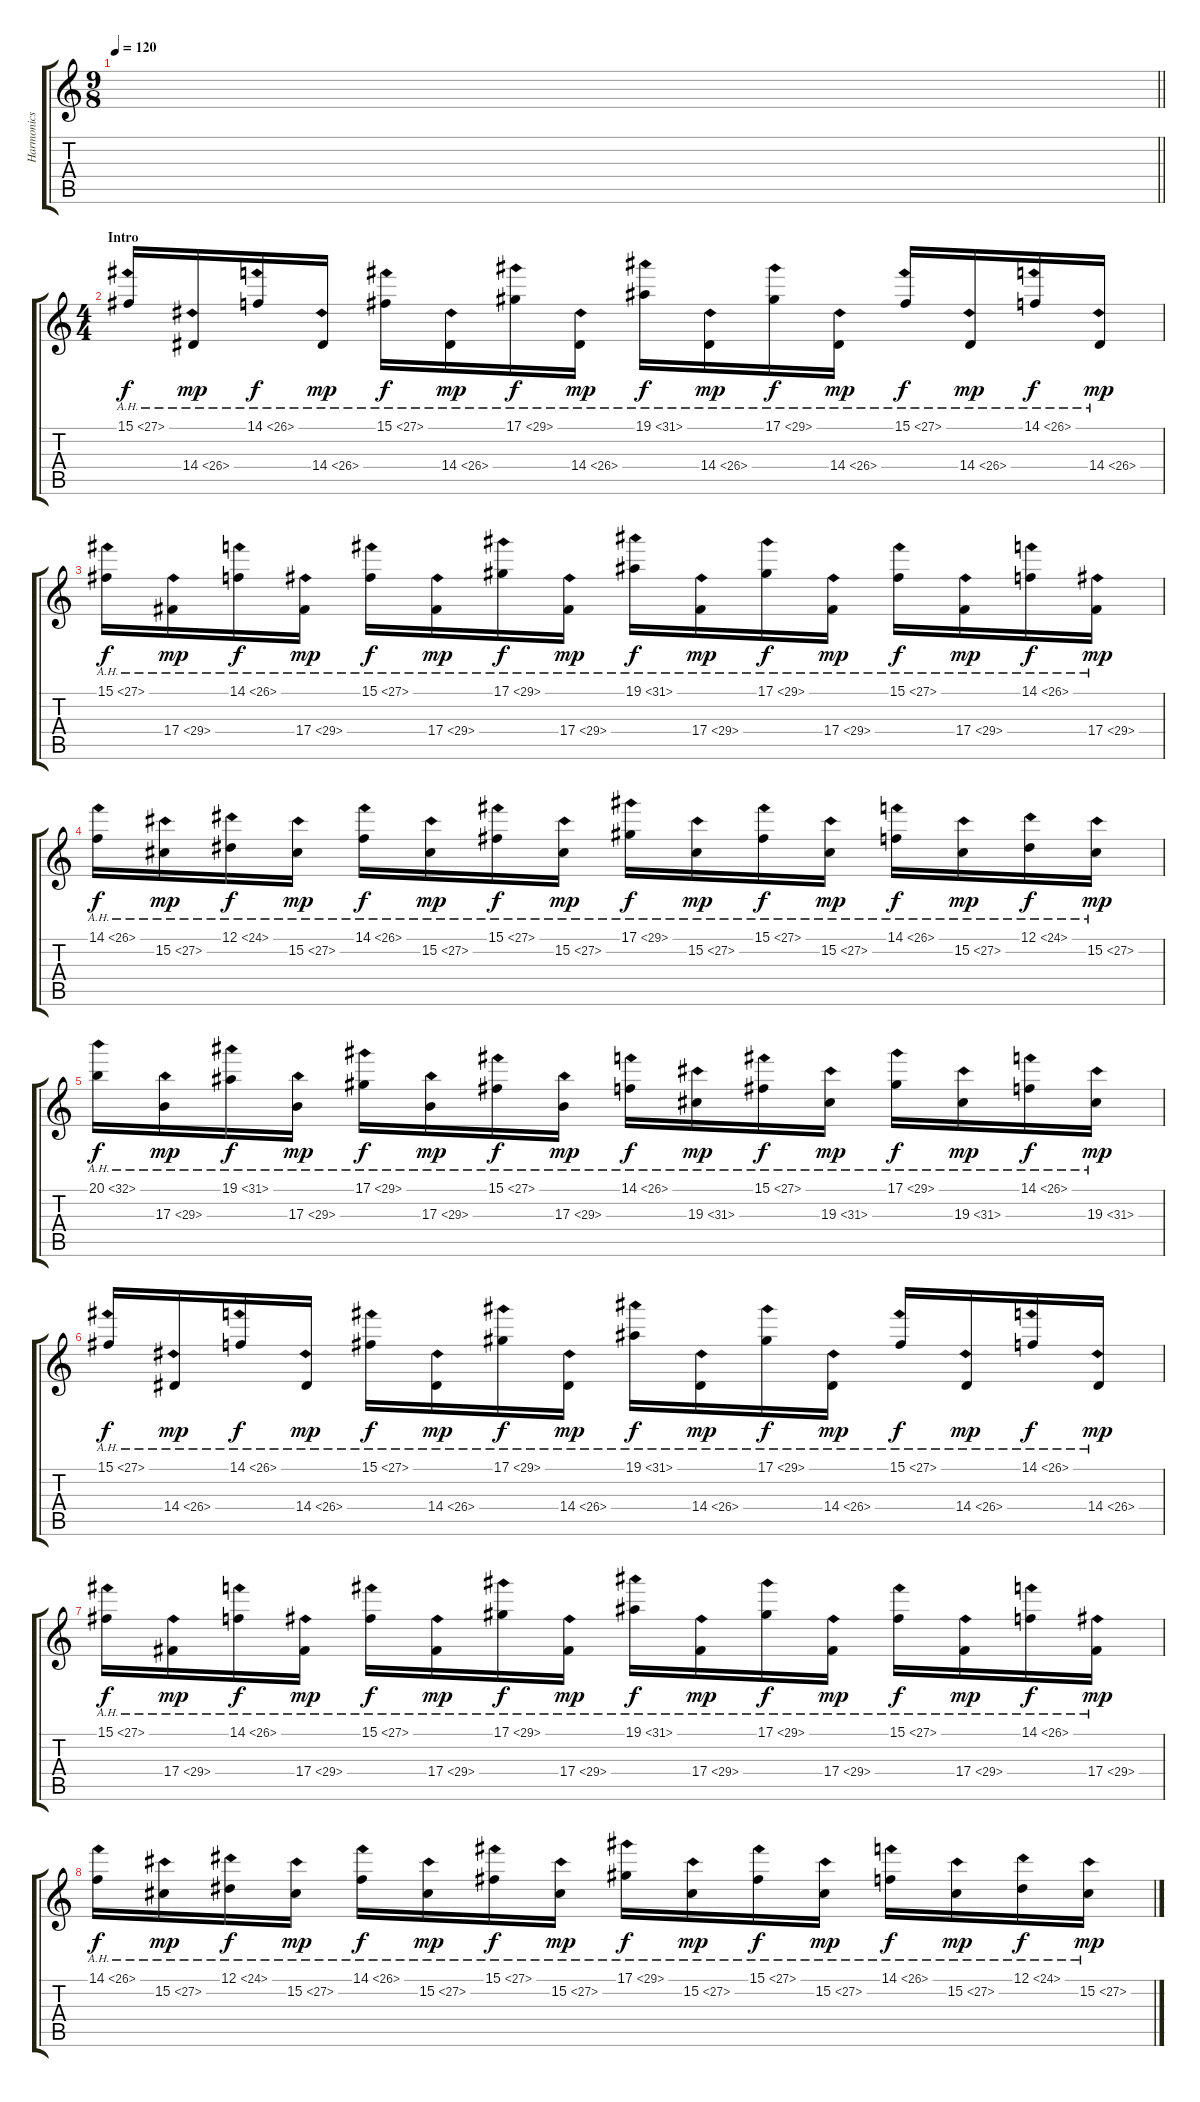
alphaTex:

\track ("Harmonics" "Harmonics") {instrument harpsichord}
\staff {score tabs}
\tuning (Eb4 Bb3 Gb3 Db3 Ab2 Eb2) {hide}
\ts (9 8)
\tempo 120
\clef g2
\barLineRight lightlight
\ks c
|
\ts (4 4)
\section ("" "Intro")
15.1{ah 12}.16 14.4{ah 12}.16{dy mp} 14.1{ah 12}.16{dy f} 14.4{ah 12}.16{dy mp} 15.1{ah 12}.16{dy f} 14.4{ah 12}.16{dy mp} 17.1{ah 12}.16{dy f} 14.4{ah 12}.16{dy mp} 19.1{ah 12}.16{dy f} 14.4{ah 12}.16{dy mp} 17.1{ah 12}.16{dy f} 14.4{ah 12}.16{dy mp} 15.1{ah 12}.16{dy f} 14.4{ah 12}.16{dy mp} 14.1{ah 12}.16{dy f} 14.4{ah 12}.16{dy mp} |
15.1{ah 12}.16{dy f} 17.4{ah 12}.16{dy mp} 14.1{ah 12}.16{dy f} 17.4{ah 12}.16{dy mp} 15.1{ah 12}.16{dy f} 17.4{ah 12}.16{dy mp} 17.1{ah 12}.16{dy f} 17.4{ah 12}.16{dy mp} 19.1{ah 12}.16{dy f} 17.4{ah 12}.16{dy mp} 17.1{ah 12}.16{dy f} 17.4{ah 12}.16{dy mp} 15.1{ah 12}.16{dy f} 17.4{ah 12}.16{dy mp} 14.1{ah 12}.16{dy f} 17.4{ah 12}.16{dy mp} |
14.1{ah 12}.16{dy f} 15.2{ah 12}.16{dy mp} 12.1{ah 12}.16{dy f} 15.2{ah 12}.16{dy mp} 14.1{ah 12}.16{dy f} 15.2{ah 12}.16{dy mp} 15.1{ah 12}.16{dy f} 15.2{ah 12}.16{dy mp} 17.1{ah 12}.16{dy f} 15.2{ah 12}.16{dy mp} 15.1{ah 12}.16{dy f} 15.2{ah 12}.16{dy mp} 14.1{ah 12}.16{dy f} 15.2{ah 12}.16{dy mp} 12.1{ah 12}.16{dy f} 15.2{ah 12}.16{dy mp} |
20.1{ah 12}.16{dy f} 17.3{ah 12}.16{dy mp} 19.1{ah 12}.16{dy f} 17.3{ah 12}.16{dy mp} 17.1{ah 12}.16{dy f} 17.3{ah 12}.16{dy mp} 15.1{ah 12}.16{dy f} 17.3{ah 12}.16{dy mp} 14.1{ah 12}.16{dy f} 19.3{ah 12}.16{dy mp} 15.1{ah 12}.16{dy f} 19.3{ah 12}.16{dy mp} 17.1{ah 12}.16{dy f} 19.3{ah 12}.16{dy mp} 14.1{ah 12}.16{dy f} 19.3{ah 12}.16{dy mp} |
15.1{ah 12}.16{dy f} 14.4{ah 12}.16{dy mp} 14.1{ah 12}.16{dy f} 14.4{ah 12}.16{dy mp} 15.1{ah 12}.16{dy f} 14.4{ah 12}.16{dy mp} 17.1{ah 12}.16{dy f} 14.4{ah 12}.16{dy mp} 19.1{ah 12}.16{dy f} 14.4{ah 12}.16{dy mp} 17.1{ah 12}.16{dy f} 14.4{ah 12}.16{dy mp} 15.1{ah 12}.16{dy f} 14.4{ah 12}.16{dy mp} 14.1{ah 12}.16{dy f} 14.4{ah 12}.16{dy mp} |
15.1{ah 12}.16{dy f} 17.4{ah 12}.16{dy mp} 14.1{ah 12}.16{dy f} 17.4{ah 12}.16{dy mp} 15.1{ah 12}.16{dy f} 17.4{ah 12}.16{dy mp} 17.1{ah 12}.16{dy f} 17.4{ah 12}.16{dy mp} 19.1{ah 12}.16{dy f} 17.4{ah 12}.16{dy mp} 17.1{ah 12}.16{dy f} 17.4{ah 12}.16{dy mp} 15.1{ah 12}.16{dy f} 17.4{ah 12}.16{dy mp} 14.1{ah 12}.16{dy f} 17.4{ah 12}.16{dy mp} |
14.1{ah 12}.16{dy f} 15.2{ah 12}.16{dy mp} 12.1{ah 12}.16{dy f} 15.2{ah 12}.16{dy mp} 14.1{ah 12}.16{dy f} 15.2{ah 12}.16{dy mp} 15.1{ah 12}.16{dy f} 15.2{ah 12}.16{dy mp} 17.1{ah 12}.16{dy f} 15.2{ah 12}.16{dy mp} 15.1{ah 12}.16{dy f} 15.2{ah 12}.16{dy mp} 14.1{ah 12}.16{dy f} 15.2{ah 12}.16{dy mp} 12.1{ah 12}.16{dy f} 15.2{ah 12}.16{dy mp}
